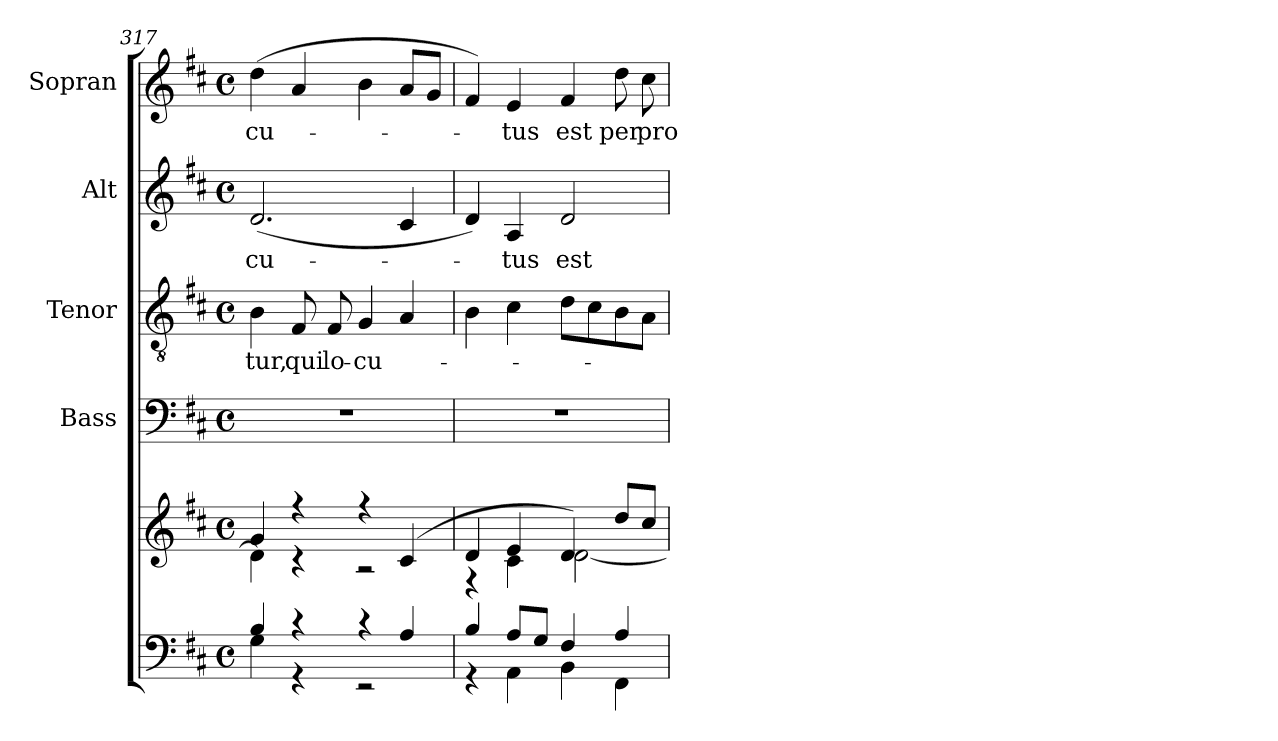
**kern	**kern	**kern	**kern	**text	**kern	**text	**kern	**text
*part5	*part5	*part4	*part3	*part3	*part2	*part2	*part1	*part1
*staff6	*staff5	*staff4	*staff3	*staff3	*staff2	*staff2	*staff1	*staff1
*	*	*I"Bass	*I"Tenor	*	*I"Alt	*	*I"Sopran	*
*	*	*I'B.	*I'T.	*	*I'A.	*	*I'S.	*
*clefF4	*clefG2	*clefF4	*clefGv2	*	*clefG2	*	*clefG2	*
*k[f#c#]	*k[f#c#]	*k[f#c#]	*k[f#c#]	*	*k[f#c#]	*	*k[f#c#]	*
*D:	*D:	*D:	*D:	*	*D:	*	*D:	*
*M4/4	*M4/4	*M4/4	*M4/4	*	*M4/4	*	*M4/4	*
*met(c)	*met(c)	*met(c)	*met(c)	*	*met(c)	*	*met(c)	*
=317	=317	=317	=317	=317	=317	=317	=317	=317
*^	*^	*	*	*	*	*	*	*
!	!	!	!	!	!	!LO:LY:b	!	!LO:LY:b	!	!LO:LY:b
4B/	4G\	4g/	4d\]	1r	4B\	-tur,	(<2.d/	-cu-	(>4dd\	-cu-
!	!	!	!	!	!	!LO:LY:b	!	!	!	!
4r	4r	4r	4r	.	8F#/	qui	.	.	4a/	.
!	!	!	!	!	!	!LO:LY:b	!	!	!	!
.	.	.	.	.	8F#/	lo-	.	.	.	.
!	!	!	!	!	!	!LO:LY:b	!	!	!	!
4r	2rFF	4r	2rB	.	4G/	-cu-	.	.	4b\	.
4A/	.	(4c#/	.	.	4A/	.	4c#/	.	8a/L	.
.	.	.	.	.	.	.	.	.	8g/J	.
=318	=318	=318	=318	=318	=318	=318	=318	=318	=318	=318
4B/	4rGG	4d/	4rF	1r	4B\	.	4d/)	.	4f#/)	.
!	!	!	!	!	!	!	!	!LO:LY:b	!	!LO:LY:b
8A/L	4AA\	4e/	4c#\	.	4c#\	.	4A/	-tus	4e/	-tus
8G/J	.	.	.	.	.	.	.	.	.	.
!	!	!	!	!	!	!	!	!LO:LY:b	!	!LO:LY:b
4F#/	4BB\	4d/)	[<2d\	.	8d\L	.	2d/	est	4f#/	est
.	.	.	.	.	8c#\	.	.	.	.	.
!	!	!	!	!	!	!	!	!	!	!LO:LY:b
4A/	4FF#\	8dd/L	.	.	8B\	.	.	.	8dd\	per
!	!	!	!	!	!	!	!	!	!	!LO:LY:b
.	.	8cc#/J	.	.	8A\J	.	.	.	8cc#\	pro-
*v	*v	*	*	*	*	*	*	*	*	*
*	*v	*v	*	*	*	*	*	*	*
=	=	=	=	=	=	=	=	=
*-	*-	*-	*-	*-	*-	*-	*-	*-
